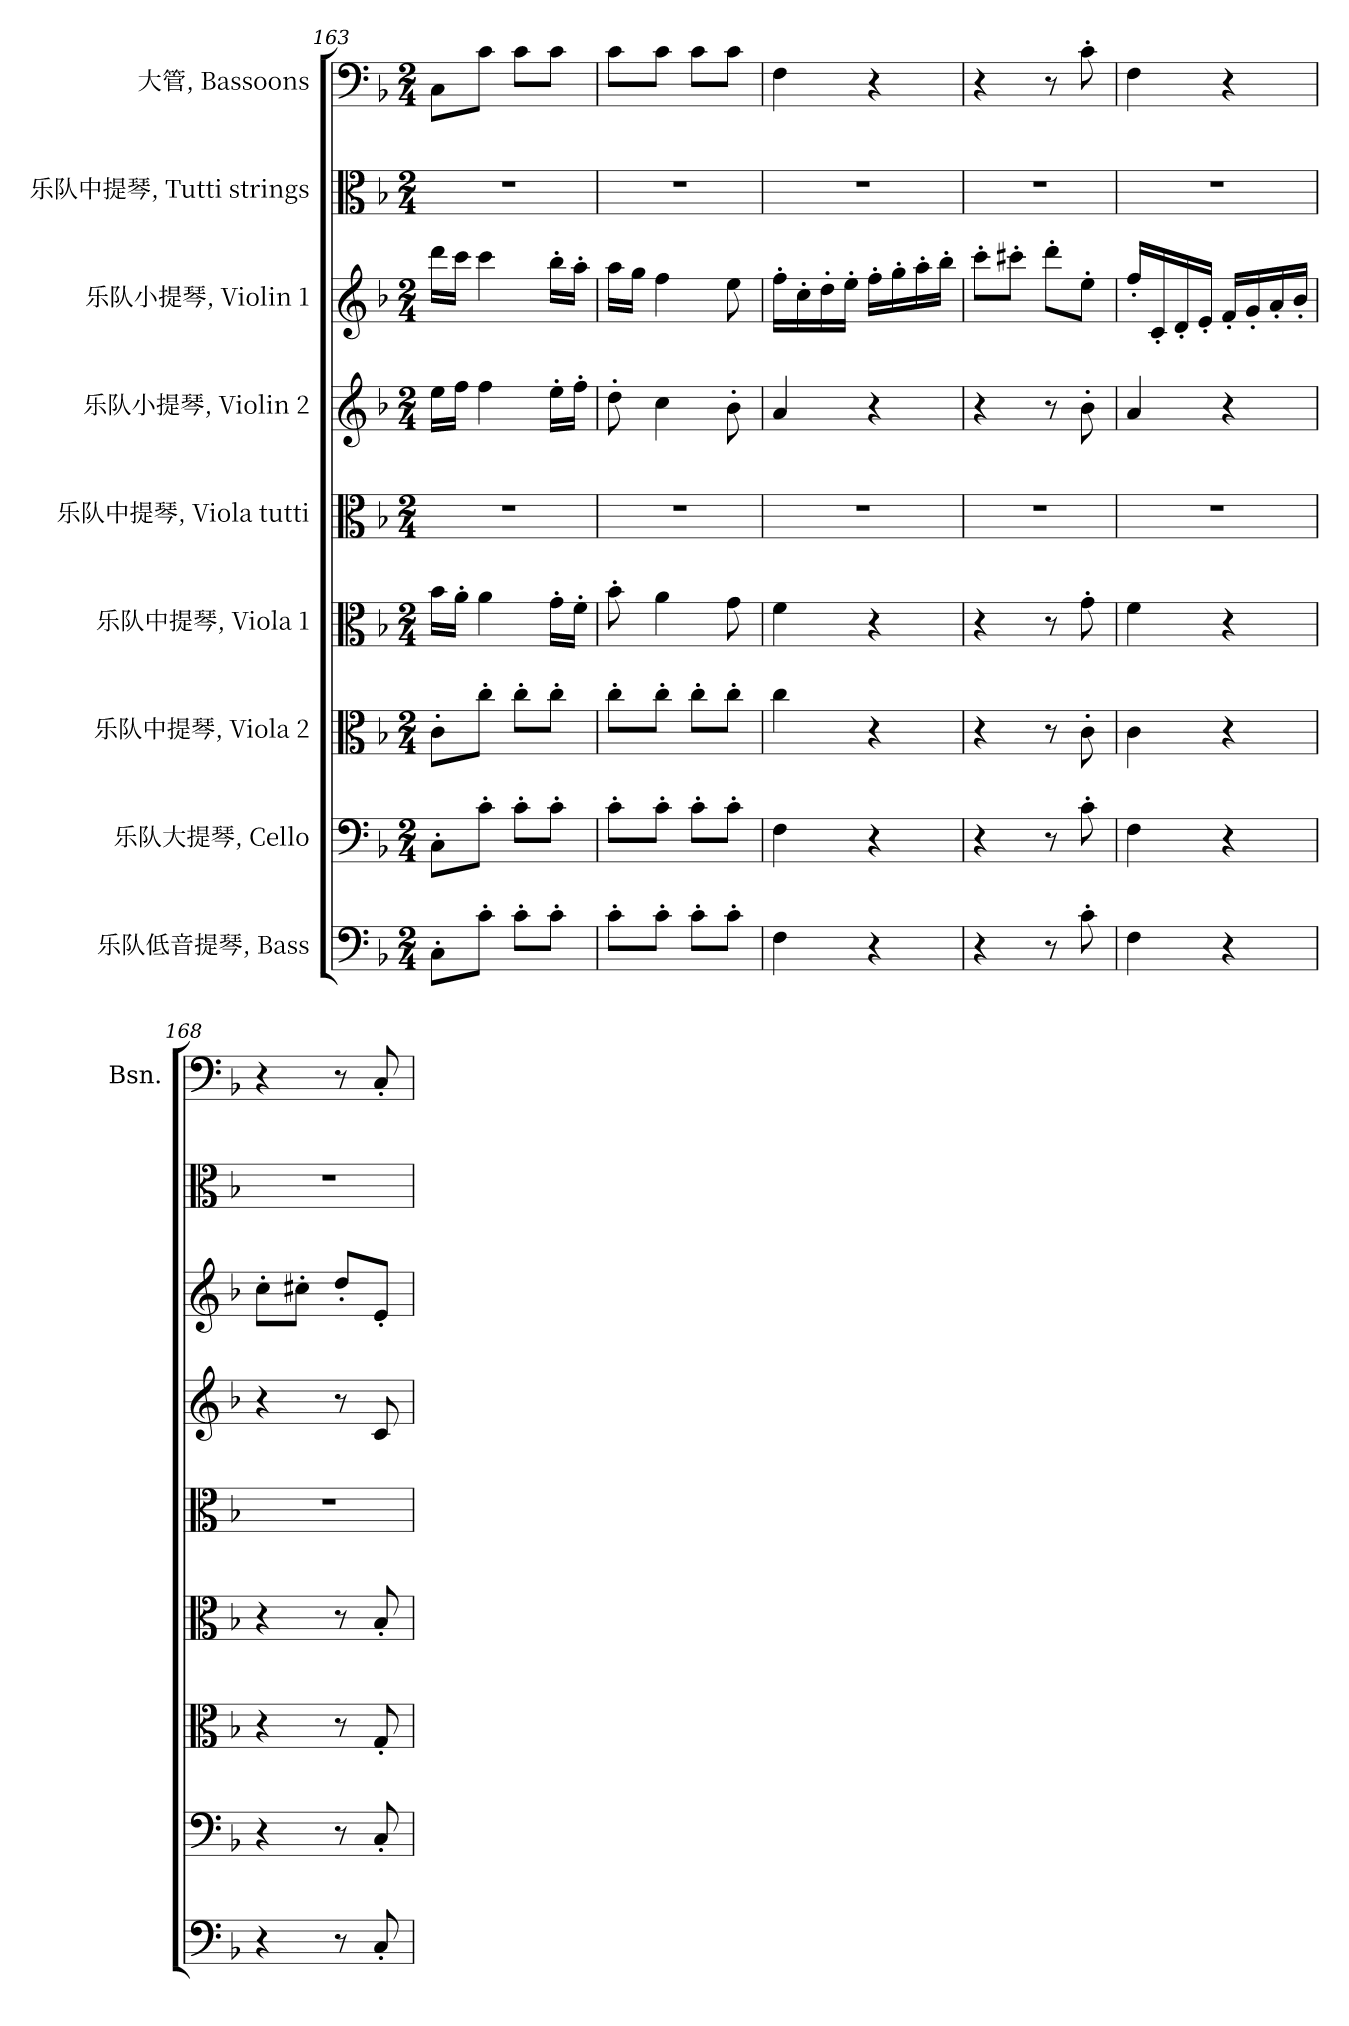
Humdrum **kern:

**kern	**kern	**kern	**kern	**kern	**kern	**kern	**kern	**kern
*part9	*part8	*part7	*part6	*part5	*part4	*part3	*part2	*part1
*staff9	*staff8	*staff7	*staff6	*staff5	*staff4	*staff3	*staff2	*staff1
*I"乐队低音提琴, Bass	*I"乐队大提琴, Cello	*I"乐队中提琴, Viola 2	*I"乐队中提琴, Viola 1	*I"乐队中提琴, Viola tutti	*I"乐队小提琴, Violin 2	*I"乐队小提琴, Violin 1	*I"乐队中提琴, Tutti strings	*I"大管, Bassoons
*	*	*	*	*	*	*	*	*I'Bsn.
*clefF4	*clefF4	*clefC3	*clefC3	*clefC3	*clefG2	*clefG2	*clefC3	*clefF4
*ITrd7c12	*	*	*	*	*	*	*	*
*k[b-]	*k[b-]	*k[b-]	*k[b-]	*k[b-]	*k[b-]	*k[b-]	*k[b-]	*k[b-]
*M2/4	*M2/4	*M2/4	*M2/4	*M2/4	*M2/4	*M2/4	*M2/4	*M2/4
*MM52	*MM52	*MM52	*MM52	*MM52	*MM52	*MM52	*MM52	*MM52
=163	=163	=163	=163	=163	=163	=163	=163	=163
8CC'\L	8C'\L	8c'\L	16b-\LL	2r	16ee\LL	16ddd\LL	2r	8C\L
.	.	.	16a'\JJ	.	16ff\JJ	16ccc\JJ	.	.
*	*	*	*	*	*	*	*	*MM51
8C'\J	8c'\J	8cc'\J	4a\	.	4ff\	4ccc\	.	8c\J
8C'\L	8c'\L	8cc'\L	.	.	.	.	.	8c\L
*	*	*	*	*	*	*	*	*MM50
8C'\J	8c'\J	8cc'\J	16g'\LL	.	16ee'\LL	16bb-'\LL	.	8c\J
.	.	.	16f'\JJ	.	16ff'\JJ	16aa'\JJ	.	.
=164	=164	=164	=164	=164	=164	=164	=164	=164
8C'\L	8c'\L	8cc'\L	8b-'\	2r	8dd'\	16aa\LL	2r	8c\L
.	.	.	.	.	.	16gg\JJ	.	.
8C'\J	8c'\J	8cc'\J	4a\	.	4cc\	4ff\	.	8c\J
*	*	*	*	*	*	*	*	*MM50
8C'\L	8c'\L	8cc'\L	.	.	.	.	.	8c\L
8C'\J	8c'\J	8cc'\J	8g\	.	8b-'\	8ee\	.	8c\J
=165	=165	=165	=165	=165	=165	=165	=165	=165
*	*	*	*	*	*	*	*	*MM51
4FF\	4F\	4cc\	4f\	2r	4a/	16ff'\LL	2r	4F\
.	.	.	.	.	.	16cc'\	.	.
.	.	.	.	.	.	16dd'\	.	.
.	.	.	.	.	.	16ee'\JJ	.	.
4r	4r	4r	4r	.	4r	16ff'\LL	.	4r
.	.	.	.	.	.	16gg'\	.	.
.	.	.	.	.	.	16aa'\	.	.
.	.	.	.	.	.	16bb-'\JJ	.	.
=166	=166	=166	=166	=166	=166	=166	=166	=166
*	*	*	*	*	*	*	*	*MM51
4r	4r	4r	4r	2r	4r	8ccc'\L	2r	4r
.	.	.	.	.	.	8ccc#X'\J	.	.
8r	8r	8r	8r	.	8r	8ddd'\L	.	8r
8C'\	8c'\	8c'\	8g'\	.	8b-'\	8ee'\J	.	8c'\
!!LO:PB:g=z
=167	=167	=167	=167	=167	=167	=167	=167	=167
*	*	*	*	*	*	*	*	*MM51
4FF\	4F\	4c\	4f\	2r	4a/	16ff'/LL	2r	4F\
.	.	.	.	.	.	16c'/	.	.
.	.	.	.	.	.	16d'/	.	.
.	.	.	.	.	.	16e'/JJ	.	.
4r	4r	4r	4r	.	4r	16f'/LL	.	4r
.	.	.	.	.	.	16g'/	.	.
.	.	.	.	.	.	16a'/	.	.
.	.	.	.	.	.	16b-'/JJ	.	.
=168	=168	=168	=168	=168	=168	=168	=168	=168
*	*	*	*	*	*	*	*	*MM51
4r	4r	4r	4r	2r	4r	8cc'\L	2r	4r
.	.	.	.	.	.	8cc#X'\J	.	.
8r	8r	8r	8r	.	8r	8dd'/L	.	8r
*	*	*	*	*	*	*	*	*MM48
8CC'/	8C'/	8G'/	8B-'/	.	8c/	8e'/J	.	8C'/
=	=	=	=	=	=	=	=	=
*-	*-	*-	*-	*-	*-	*-	*-	*-
